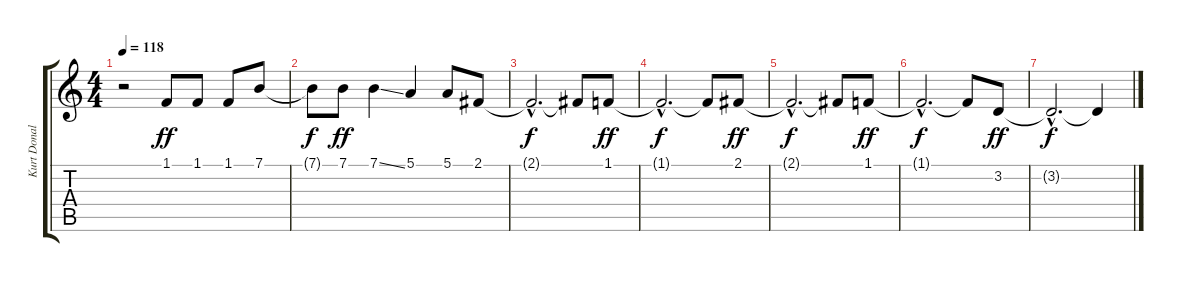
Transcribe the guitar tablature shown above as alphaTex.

\track ("Kurt Donald Cobain (Voix)" "Kurt Donal") {instrument altosax}
\staff {score tabs}
\tuning (E4 B3 G3 D3 A2 E2) {hide}
\ts (4 4)
\tempo 118
\clef g2
\ks c
r.2{dy f} 1.1.8{dy ff} 1.1.8 1.1.8 7.1.8 |
7.1{t}.8{dy f} 7.1.8{dy ff} 7.1{ss}.4 5.1.4 5.1.8 2.1.8 |
2.1{hac t}.2{d dy f} 2.1{t}.8 1.1.8{dy ff} |
1.1{hac t}.2{d dy f} 1.1{t}.8 2.1.8{dy ff} |
2.1{hac t}.2{d dy f} 2.1{t}.8 1.1.8{dy ff} |
1.1{hac t}.2{d dy f} 1.1{t}.8 3.2.8{dy ff} |
3.2{hac t}.2{d dy f} 3.2{t}.4
